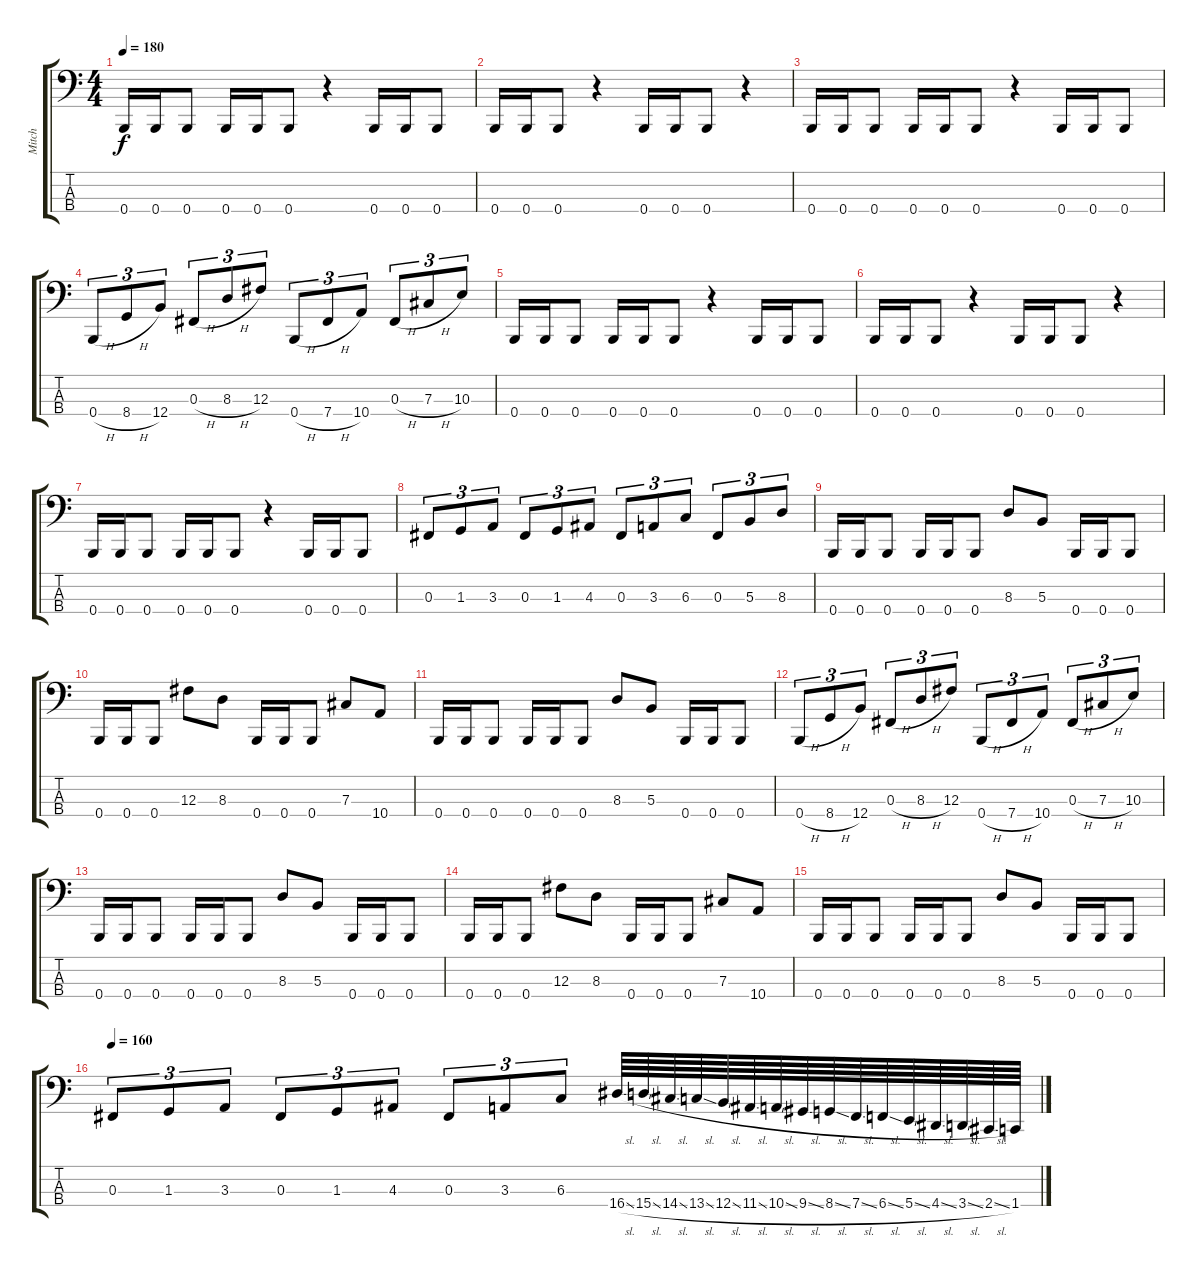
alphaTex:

\track ("Mitch" "Mitch") {instrument electricbasspick}
\staff {score tabs}
\tuning (E2 B1 Gb1 B0) {hide}
\ts (4 4)
\tempo 180
\clef f4
\ks c
0.4.16{dy f} 0.4.16 0.4.8 0.4.16 0.4.16 0.4.8 r.4 0.4.16 0.4.16 0.4.8 |
0.4.16 0.4.16 0.4.8 r.4 0.4.16 0.4.16 0.4.8 r.4 |
0.4.16 0.4.16 0.4.8 0.4.16 0.4.16 0.4.8 r.4 0.4.16 0.4.16 0.4.8 |
0.4{h}.8{tu (3 2)} 8.4{h}.8{tu (3 2)} 12.4.8{tu (3 2)} 0.3{h}.8{tu (3 2)} 8.3{h}.8{tu (3 2)} 12.3.8{tu (3 2)} 0.4{h}.8{tu (3 2)} 7.4{h}.8{tu (3 2)} 10.4.8{tu (3 2)} 0.3{h}.8{tu (3 2)} 7.3{h}.8{tu (3 2)} 10.3.8{tu (3 2)} |
0.4.16 0.4.16 0.4.8 0.4.16 0.4.16 0.4.8 r.4 0.4.16 0.4.16 0.4.8 |
0.4.16 0.4.16 0.4.8 r.4 0.4.16 0.4.16 0.4.8 r.4 |
0.4.16 0.4.16 0.4.8 0.4.16 0.4.16 0.4.8 r.4 0.4.16 0.4.16 0.4.8 |
0.3.8{tu (3 2)} 1.3.8{tu (3 2)} 3.3.8{tu (3 2)} 0.3.8{tu (3 2)} 1.3.8{tu (3 2)} 4.3.8{tu (3 2)} 0.3.8{tu (3 2)} 3.3.8{tu (3 2)} 6.3.8{tu (3 2)} 0.3.8{tu (3 2)} 5.3.8{tu (3 2)} 8.3.8{tu (3 2)} |
0.4.16 0.4.16 0.4.8 0.4.16 0.4.16 0.4.8 8.3.8 5.3.8 0.4.16 0.4.16 0.4.8 |
0.4.16 0.4.16 0.4.8 12.3.8 8.3.8 0.4.16 0.4.16 0.4.8 7.3.8 10.4.8 |
0.4.16 0.4.16 0.4.8 0.4.16 0.4.16 0.4.8 8.3.8 5.3.8 0.4.16 0.4.16 0.4.8 |
0.4{h}.8{tu (3 2)} 8.4{h}.8{tu (3 2)} 12.4.8{tu (3 2)} 0.3{h}.8{tu (3 2)} 8.3{h}.8{tu (3 2)} 12.3.8{tu (3 2)} 0.4{h}.8{tu (3 2)} 7.4{h}.8{tu (3 2)} 10.4.8{tu (3 2)} 0.3{h}.8{tu (3 2)} 7.3{h}.8{tu (3 2)} 10.3.8{tu (3 2)} |
0.4.16 0.4.16 0.4.8 0.4.16 0.4.16 0.4.8 8.3.8 5.3.8 0.4.16 0.4.16 0.4.8 |
0.4.16 0.4.16 0.4.8 12.3.8 8.3.8 0.4.16 0.4.16 0.4.8 7.3.8 10.4.8 |
0.4.16 0.4.16 0.4.8 0.4.16 0.4.16 0.4.8 8.3.8 5.3.8 0.4.16 0.4.16 0.4.8 |
\tempo 160
0.3.8{tu (3 2)} 1.3.8{tu (3 2)} 3.3.8{tu (3 2)} 0.3.8{tu (3 2)} 1.3.8{tu (3 2)} 4.3.8{tu (3 2)} 0.3.8{tu (3 2)} 3.3.8{tu (3 2)} 6.3.8{tu (3 2)} 16.4{sl}.64 15.4{sl}.64 14.4{sl}.64 13.4{sl}.64 12.4{sl}.64 11.4{sl}.64 10.4{sl}.64 9.4{sl}.64 8.4{sl}.64 7.4{sl}.64 6.4{sl}.64 5.4{sl}.64 4.4{sl}.64 3.4{sl}.64 2.4{sl}.64 1.4.64
